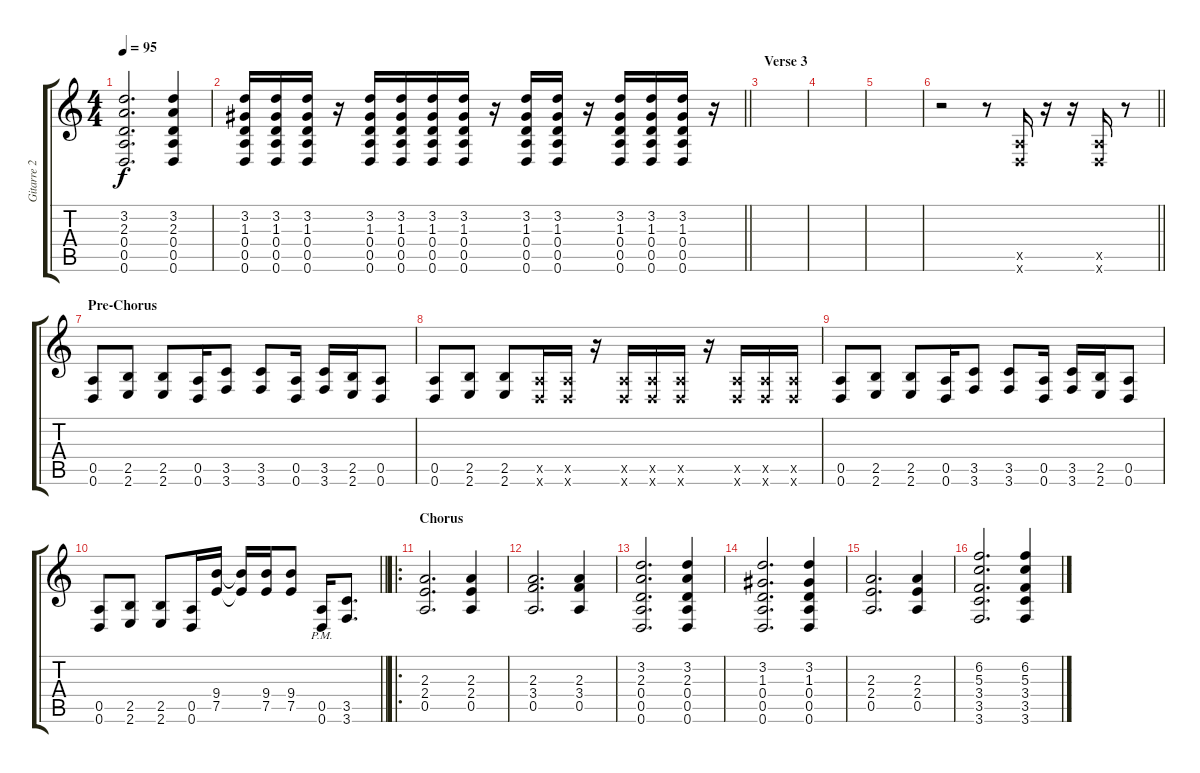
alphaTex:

\track ("Gitarre 2" "Gitarre 2") {instrument distortionguitar}
\staff {score tabs}
\tuning (E4 B3 G3 D3 A2 D2) {hide}
\ts (4 4)
\tempo 95
\clef g2
\ks c
(3.2 2.3 0.4 0.5 0.6).2{d dy f} (3.2 2.3 0.4 0.5 0.6).4 |
\barLineRight lightlight
(3.2 1.3 0.4 0.5 0.6).16 (3.2 1.3 0.4 0.5 0.6).16 (3.2 1.3 0.4 0.5 0.6).16 r.16 (3.2 1.3 0.4 0.5 0.6).16 (3.2 1.3 0.4 0.5 0.6).16 (3.2 1.3 0.4 0.5 0.6).16 (3.2 1.3 0.4 0.5 0.6).16 r.16 (3.2 1.3 0.4 0.5 0.6).16 (3.2 1.3 0.4 0.5 0.6).16 r.16 (3.2 1.3 0.4 0.5 0.6).16 (3.2 1.3 0.4 0.5 0.6).16 (3.2 1.3 0.4 0.5 0.6).16 r.16 |
\section ("" "Verse 3")
|
|
|
\barLineRight lightlight
r.2 r.8 (0.5{x} 0.6{x}).16 r.16 r.16 (0.5{x} 0.6{x}).16 r.8 |
\section ("" "Pre-Chorus")
(0.5 0.6).8 (2.5 2.6).8 (2.5 2.6).8 (0.5 0.6).16 (3.5 3.6).8 (3.5 3.6).8 (0.5 0.6).16 (3.5 3.6).16 (2.5 2.6).16 (0.5 0.6).8 |
(0.5 0.6).8 (2.5 2.6).8 (2.5 2.6).8 (0.5{x} 0.6{x}).16 (0.5{x} 0.6{x}).16 r.16 (0.5{x} 0.6{x}).16 (0.5{x} 0.6{x}).16 (0.5{x} 0.6{x}).16 r.16 (0.5{x} 0.6{x}).16 (0.5{x} 0.6{x}).16 (0.5{x} 0.6{x}).16 |
(0.5 0.6).8 (2.5 2.6).8 (2.5 2.6).8 (0.5 0.6).16 (3.5 3.6).8 (3.5 3.6).8 (0.5 0.6).16 (3.5 3.6).16 (2.5 2.6).16 (0.5 0.6).8 |
\barLineRight lightlight
(0.5 0.6).8 (2.5 2.6).8 (2.5 2.6).8 (0.5 0.6).16 (9.4 7.5).16 (9.4{t} 7.5{t}).16 (9.4 7.5).16 (9.4 7.5).8 (0.5{pm} 0.6{pm}).16 (3.5 3.6).8{d} |
\ro
\section ("" "Chorus")
(2.3 2.4 0.5).2{d} (2.3 2.4 0.5).4 |
(2.3 3.4 0.5).2{d} (2.3 3.4 0.5).4 |
(3.2 2.3 0.4 0.5 0.6).2{d} (3.2 2.3 0.4 0.5 0.6).4 |
(3.2 1.3 0.4 0.5 0.6).2{d} (3.2 1.3 0.4 0.5 0.6).4 |
(2.3 2.4 0.5).2{d} (2.3 2.4 0.5).4 |
(6.2 5.3 3.4 3.5 3.6).2{d} (6.2 5.3 3.4 3.5 3.6).4
